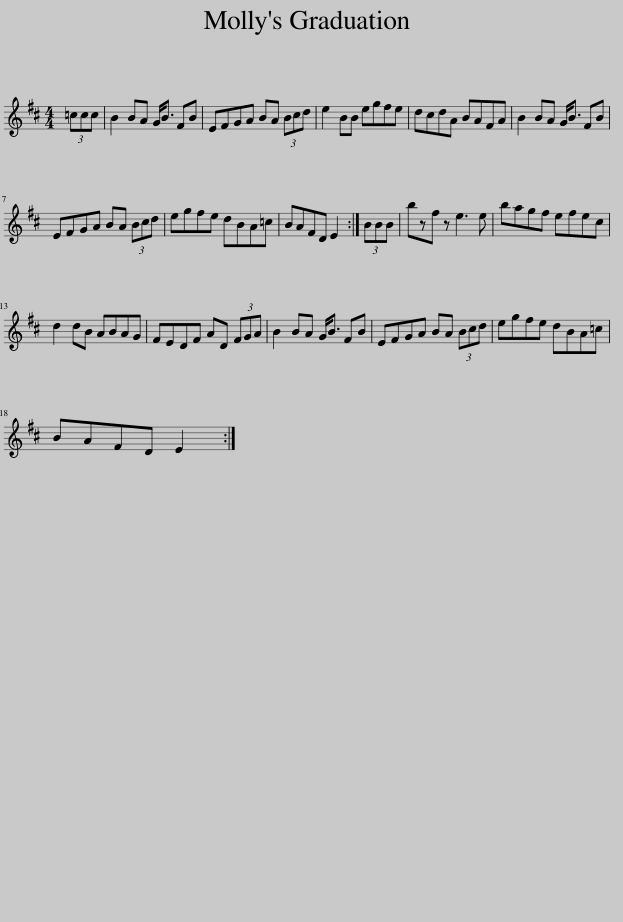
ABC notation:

X:1
L:1/8
M:4/4
I:linebreak $
K:D
V:1 treble
V:1
 (3=ccc | B2 BA G<B FB | EFGA BA (3Bcd | e2 BB egfe | dcdA BAFA | %5
 B2 BA G<B FB |$ EFGA BA (3Bcd | egfe dBA=c | BAFD E2 :| (3BBB | %10
 bzf z e3 e | bagf efec |$ d2 dB ABAG | FEDF AD (3FGA | B2 BA G<B FB | %15
 EFGA BA (3Bcd | egfe dBA=c |$ BAFD E2 :| %18
